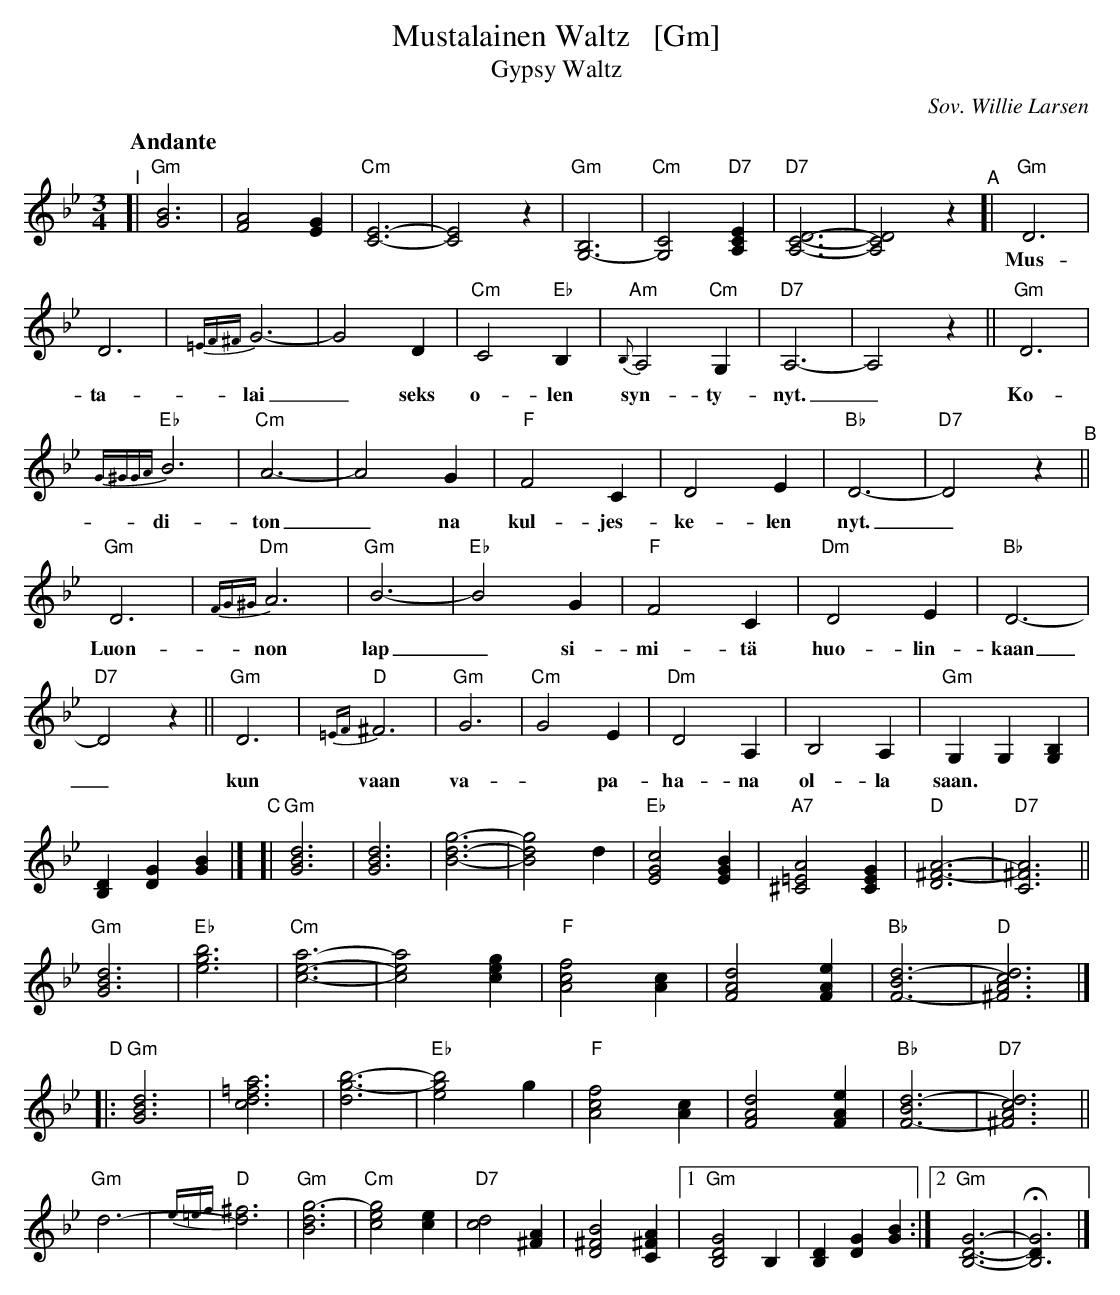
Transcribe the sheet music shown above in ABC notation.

X:1
T: Mustalainen Waltz   [Gm]
T: Gypsy Waltz
C: Sov. Willie Larsen
M: 3/4
L: 1/4
Q: "Andante"
K: Gm
"^I"\
[| "Gm"[B3G3] | [A2F2] [GE] | "Cm"[E3-C3-] | [E2C2] z | "Gm"[B,3G,3-] | "Cm"[C2G,2] "D7"[ECA,] |
"D7"[D3-C3-A,3-] | [D2C2A,2] z "^A"[|
"Gm"D3 | D3 | {=EF^F}G3- | G2 D |
w: Mus-ta-lai_ seks
  "Cm"C2 "Eb"B, | "Am"{B,}A,2 "Cm"G, | "D7"A,3- | A,2 z || "Gm"D3 | "Eb"{G^GGA}B3 |
w: o-len syn-ty-nyt._ Ko-di-
  "Cm"A3- | A2 G | "F"F2 C | D2 E | "Bb"D3- | "D7"D2 z "^B"||
w: ton_ na kul-jes-ke-len nyt._
   "Gm"D3 | "Dm"{FG^G}A3 | "Gm"B3- | "Eb"B2 G | "F"F2 C | "Dm"D2 E |
w: Luon-non lap_ si-mi-t\"a huo-lin-
   "Bb"D3- | "D7"D2 z || "Gm"D3 | "D"{=EF}^F3 | "^Gm"G3 |
w: kaan_ kun vaan va-
  "Cm"G2 E | "Dm"D2 A, | B,2 A, | "Gm"G, G, [B,G,] | [DB,] [GD] [BG] |]
w: ~ pa-ha-na ol-la saan.*****
"^C"[|\
"Gm"[d3B3G3] | [d3B3G3] | [g3-d3-B3-] | [g2d2B2] d |
"Eb"[c2G2E2][BGE] | "A7"[A2=E2^C2] [GEC] | "D"[A3-^F3-D3] | "D7"[A3^F3C3] ||
"Gm"[d3B3G3] | "Eb"[b3g3e3] | "Cm"[a3-e3-c3-] | [a2e2c2] [gec] |
"F"[f2c2A2] [cA] | [d2A2F2] [eAF] | "Bb"[d3-B3F3-] | "D"[d3c3A3^F3] |]
"D"|:\
"Gm"[d3B3G3] | [a3=f3d3c3] | [b3-g3-d3] | "Eb"[b2g2e2] g |
"F"[f2c2A2] [cA] | [d2A2F2]  [eAF] | "Bb"[d3-B3F3-] | "D7"[d3c3A3^F3] || "Gm"d3- |
"D"{e=ef}[^f3d3] | "Gm"[g3-d3B3] | "Cm"[g2e2c2] [ec] |
"D7"[d2c2] [A^F] | [B2^F2D2] [A^FC] |[1 "Gm"[G2D2B,2] B, | [DB,] [GD] [BG] :|[2 "Gm"[G3-D3-B,3-] | H[G3DB,3] |]
